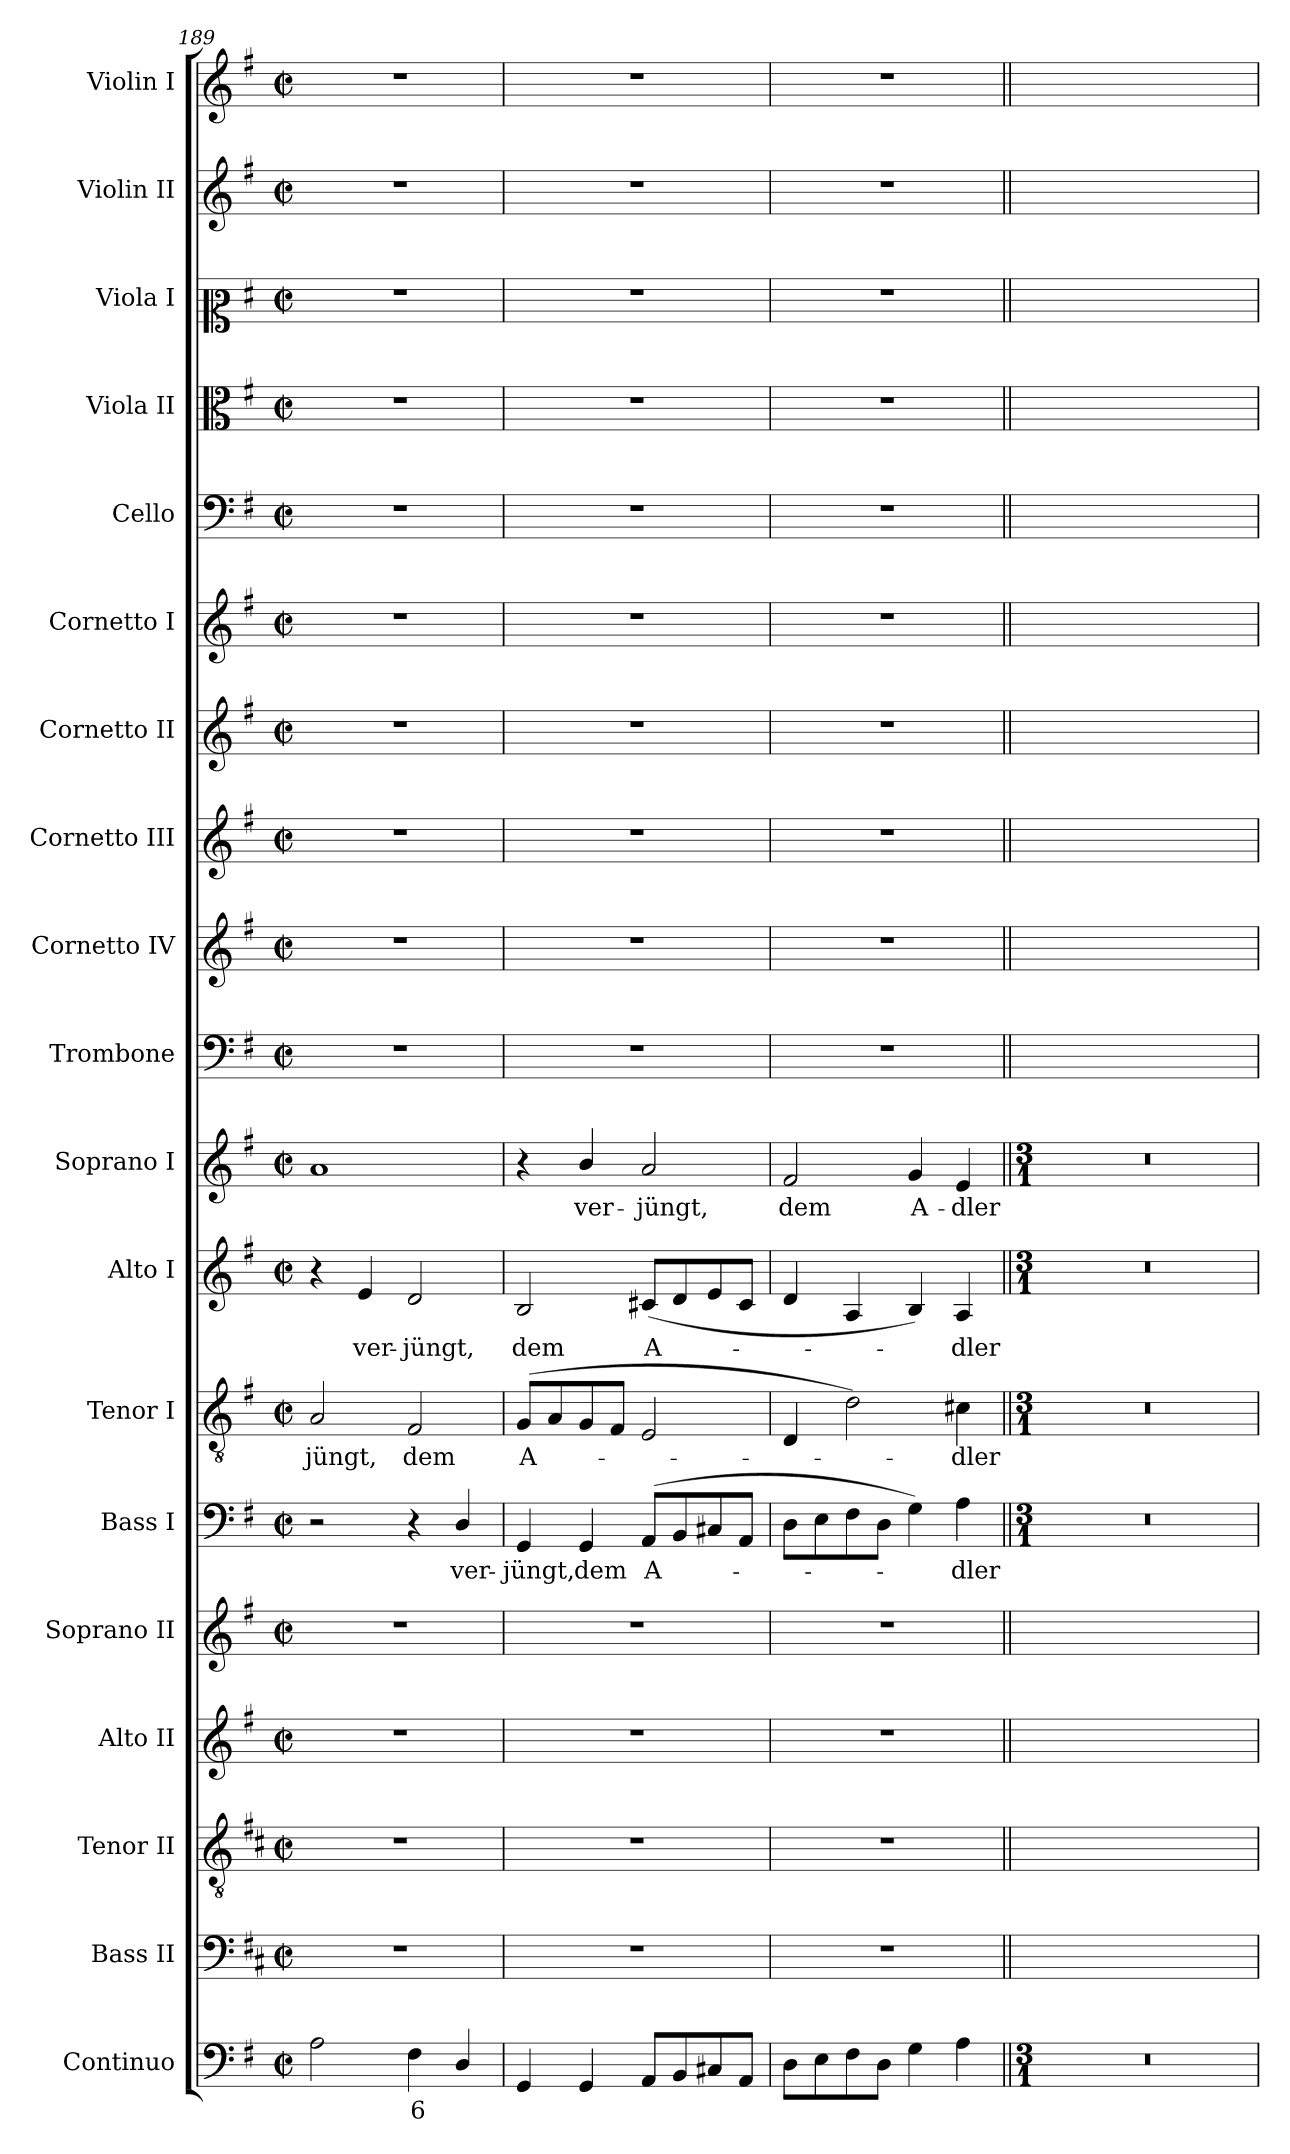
**kern	**text	**kern	**kern	**kern	**kern	**kern	**text	**kern	**text	**kern	**text	**kern	**text	**kern	**kern	**kern	**kern	**kern	**kern	**kern	**kern	**kern	**kern
*part19	*part19	*part18	*part17	*part16	*part15	*part14	*part14	*part13	*part13	*part12	*part12	*part11	*part11	*part10	*part9	*part8	*part7	*part6	*part5	*part4	*part3	*part2	*part1
*staff19	*staff19	*staff18	*staff17	*staff16	*staff15	*staff14	*staff14	*staff13	*staff13	*staff12	*staff12	*staff11	*staff11	*staff10	*staff9	*staff8	*staff7	*staff6	*staff5	*staff4	*staff3	*staff2	*staff1
*I"Continuo	*	*I"Bass II	*I"Tenor II	*I"Alto II	*I"Soprano II	*I"Bass I	*	*I"Tenor I	*	*I"Alto I	*	*I"Soprano I	*	*I"Trombone	*I"Cornetto IV	*I"Cornetto III	*I"Cornetto II	*I"Cornetto I	*I"Cello	*I"Viola II	*I"Viola I	*I"Violin II	*I"Violin I
*	*	*I'B II	*I'T II	*I'A II	*I'S II	*I'B I	*	*I'T I	*	*I'A I	*	*I'S I	*	*I'Tb	*I'Cn IV	*I'Cn III	*I'Cn II	*I'Cn I	*	*I'Vl II	*I'Vl I	*I'Vn II	*I'Vn I
!!LO:LB:g=z
*clefF4	*	*clefF4	*clefGv2	*clefG2	*clefG2	*clefF4	*	*clefGv2	*	*clefG2	*	*clefG2	*	*clefF4	*clefG2	*clefG2	*clefG2	*clefG2	*clefF4	*clefC3	*clefC2	*clefG2	*clefG2
*	*	*ITrd4c7	*ITrd4c7	*	*	*	*	*	*	*	*	*	*	*	*	*	*	*	*	*	*	*	*
*k[f#]	*	*k[f#]	*k[f#]	*k[f#]	*k[f#]	*k[f#]	*	*k[f#]	*	*k[f#]	*	*k[f#]	*	*k[f#]	*k[f#]	*k[f#]	*k[f#]	*k[f#]	*k[f#]	*k[f#]	*k[f#]	*k[f#]	*k[f#]
*G:	*	*G:	*G:	*G:	*G:	*G:	*	*G:	*	*G:	*	*G:	*	*G:	*G:	*G:	*G:	*G:	*G:	*G:	*G:	*G:	*G:
*M2/2	*	*M2/2	*M2/2	*M2/2	*M2/2	*M2/2	*	*M2/2	*	*M2/2	*	*M2/2	*	*M2/2	*M2/2	*M2/2	*M2/2	*M2/2	*M2/2	*M2/2	*M2/2	*M2/2	*M2/2
*met(c|)	*	*met(c|)	*met(c|)	*met(c|)	*met(c|)	*met(c|)	*	*met(c|)	*	*met(c|)	*	*met(c|)	*	*met(c|)	*met(c|)	*met(c|)	*met(c|)	*met(c|)	*met(c|)	*met(c|)	*met(c|)	*met(c|)	*met(c|)
=189	=189	=189	=189	=189	=189	=189	=189	=189	=189	=189	=189	=189	=189	=189	=189	=189	=189	=189	=189	=189	=189	=189	=189
!	!	!	!	!	!	!	!	!	!LO:LY:b	!	!	!	!	!	!	!	!	!	!	!	!	!	!
2A	.	1r	1r	1r	1r	2r	.	2A	-jüngt,	4r	.	1a	.	1r	1r	1r	1r	1r	1r	1r	1r	1r	1r
!	!	!	!	!	!	!	!	!	!	!	!LO:LY:b	!	!	!	!	!	!	!	!	!	!	!	!
.	.	.	.	.	.	.	.	.	.	4e	ver-	.	.	.	.	.	.	.	.	.	.	.	.
!	!LO:LY:b	!	!	!	!	!	!	!	!LO:LY:b	!	!LO:LY:b	!	!	!	!	!	!	!	!	!	!	!	!
4F#	6	.	.	.	.	4r	.	2F#	dem	2d	-jüngt,	.	.	.	.	.	.	.	.	.	.	.	.
!	!	!	!	!	!	!	!LO:LY:b	!	!	!	!	!	!	!	!	!	!	!	!	!	!	!	!
4D/	.	.	.	.	.	4D/	ver-	.	.	.	.	.	.	.	.	.	.	.	.	.	.	.	.
=190	=190	=190	=190	=190	=190	=190	=190	=190	=190	=190	=190	=190	=190	=190	=190	=190	=190	=190	=190	=190	=190	=190	=190
!	!	!	!	!	!	!	!LO:LY:b	!	!LO:LY:b	!	!LO:LY:b	!	!	!	!	!	!	!	!	!	!	!	!
4GG	.	1r	1r	1r	1r	4GG	-jüngt,	(<8GL	A-	2B	dem	4r	.	1r	1r	1r	1r	1r	1r	1r	1r	1r	1r
.	.	.	.	.	.	.	.	8A	.	.	.	.	.	.	.	.	.	.	.	.	.	.	.
!	!	!	!	!	!	!	!LO:LY:b	!	!	!	!	!	!LO:LY:b	!	!	!	!	!	!	!	!	!	!
4GG	.	.	.	.	.	4GG	dem	8G	.	.	.	4b/	ver-	.	.	.	.	.	.	.	.	.	.
.	.	.	.	.	.	.	.	8F#J	.	.	.	.	.	.	.	.	.	.	.	.	.	.	.
!	!	!	!	!	!	!	!LO:LY:b	!	!	!	!LO:LY:b	!	!LO:LY:b	!	!	!	!	!	!	!	!	!	!
8AAL	.	.	.	.	.	(>8AAL	A-	2E	.	(<8c#XL	A-	2a	-jüngt,	.	.	.	.	.	.	.	.	.	.
8BB	.	.	.	.	.	8BB	.	.	.	8d	.	.	.	.	.	.	.	.	.	.	.	.	.
8C#X	.	.	.	.	.	8C#X	.	.	.	8e	.	.	.	.	.	.	.	.	.	.	.	.	.
8AAJ	.	.	.	.	.	8AAJ	.	.	.	8c#J	.	.	.	.	.	.	.	.	.	.	.	.	.
=191	=191	=191	=191	=191	=191	=191	=191	=191	=191	=191	=191	=191	=191	=191	=191	=191	=191	=191	=191	=191	=191	=191	=191
!	!	!	!	!	!	!	!	!	!	!	!	!	!LO:LY:b	!	!	!	!	!	!	!	!	!	!
8DL	.	1r	1r	1r	1r	8DL	.	4D	.	4d	.	2f#	dem	1r	1r	1r	1r	1r	1r	1r	1r	1r	1r
8E	.	.	.	.	.	8E	.	.	.	.	.	.	.	.	.	.	.	.	.	.	.	.	.
8F#	.	.	.	.	.	8F#	.	2d)	.	4A	.	.	.	.	.	.	.	.	.	.	.	.	.
8DJ	.	.	.	.	.	8DJ	.	.	.	.	.	.	.	.	.	.	.	.	.	.	.	.	.
!	!	!	!	!	!	!	!	!	!	!	!	!	!LO:LY:b	!	!	!	!	!	!	!	!	!	!
4G	.	.	.	.	.	4G)	.	.	.	4B)	.	4g	A-	.	.	.	.	.	.	.	.	.	.
!	!	!	!	!	!	!	!LO:LY:b	!	!LO:LY:b	!	!LO:LY:b	!	!LO:LY:b	!	!	!	!	!	!	!	!	!	!
4A	.	.	.	.	.	4A	dler	4c#X	dler	4A	dler	4e	-dler	.	.	.	.	.	.	.	.	.	.
=192||	=192||	=192||	=192||	=192||	=192||	=192||	=192||	=192||	=192||	=192||	=192||	=192||	=192||	=192||	=192||	=192||	=192||	=192||	=192||	=192||	=192||	=192||	=192||
*M3/1	*	*	*	*	*	*M3/1	*	*M3/1	*	*M3/1	*	*M3/1	*	*	*	*	*	*	*	*	*	*	*
0.r	.	0.ryy	0.ryy	0.ryy	0.ryy	0.r	.	0.r	.	0.r	.	0.r	.	0.ryy	0.ryy	0.ryy	0.ryy	0.ryy	0.ryy	0.ryy	0.ryy	0.ryy	0.ryy
=	=	=	=	=	=	=	=	=	=	=	=	=	=	=	=	=	=	=	=	=	=	=	=
*-	*-	*-	*-	*-	*-	*-	*-	*-	*-	*-	*-	*-	*-	*-	*-	*-	*-	*-	*-	*-	*-	*-	*-
